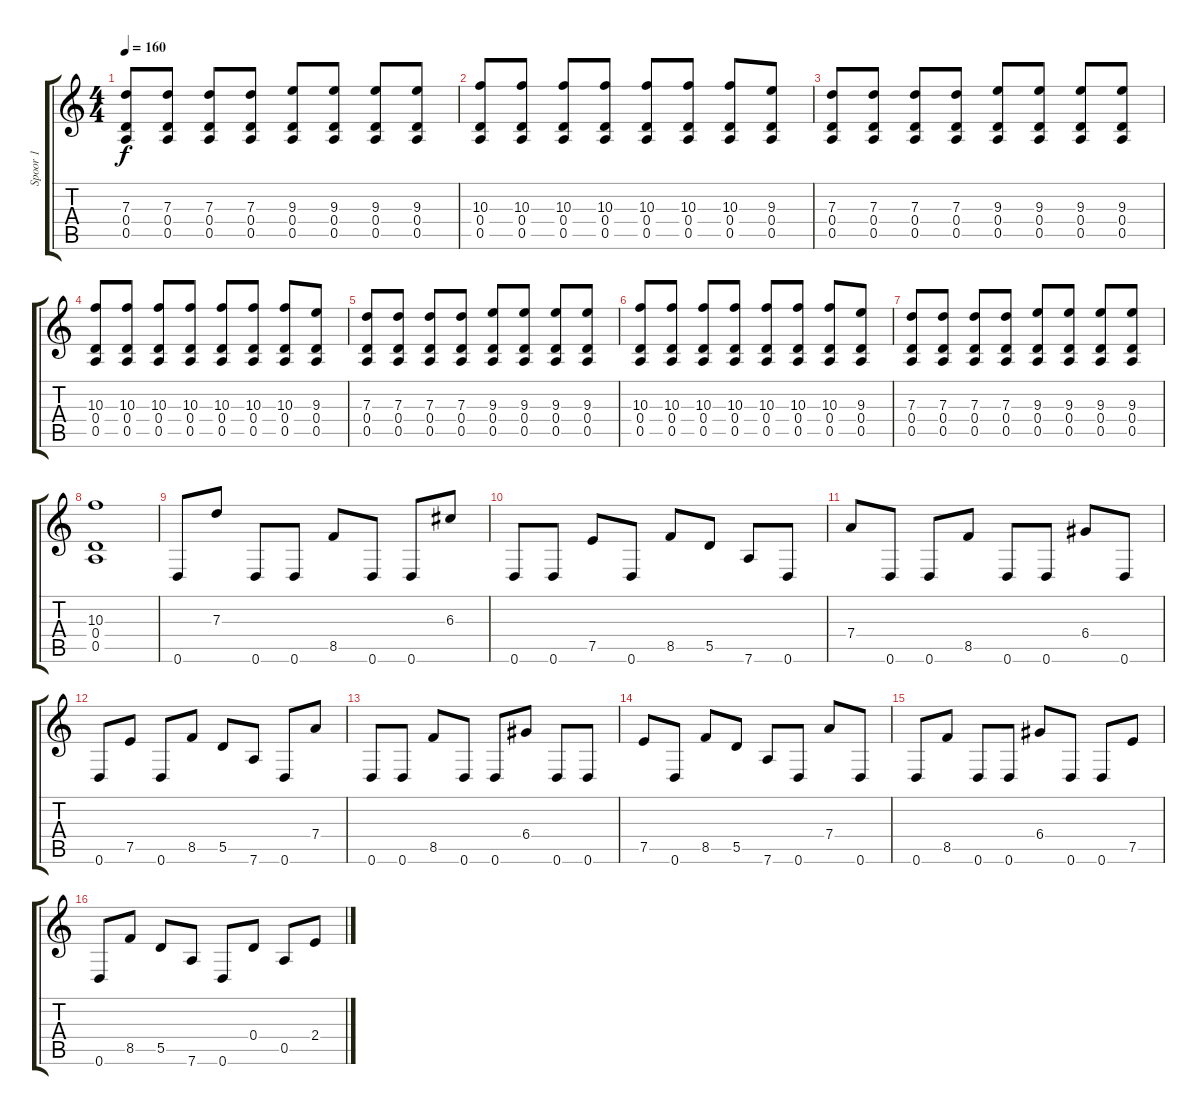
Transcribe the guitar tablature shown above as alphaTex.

\track ("Spoor 1" "Spoor 1") {instrument electricguitarclean}
\staff {score tabs}
\tuning (E4 B3 G3 D3 A2 D2) {hide}
\ts (4 4)
\tempo 160
\clef g2
\ks c
(7.3 0.4 0.5).8{dy f} (7.3 0.4 0.5).8 (7.3 0.4 0.5).8 (7.3 0.4 0.5).8 (9.3 0.4 0.5).8 (9.3 0.4 0.5).8 (9.3 0.4 0.5).8 (9.3 0.4 0.5).8 |
(10.3 0.4 0.5).8 (10.3 0.4 0.5).8 (10.3 0.4 0.5).8 (10.3 0.4 0.5).8 (10.3 0.4 0.5).8 (10.3 0.4 0.5).8 (10.3 0.4 0.5).8 (9.3 0.4 0.5).8 |
(7.3 0.4 0.5).8 (7.3 0.4 0.5).8 (7.3 0.4 0.5).8 (7.3 0.4 0.5).8 (9.3 0.4 0.5).8 (9.3 0.4 0.5).8 (9.3 0.4 0.5).8 (9.3 0.4 0.5).8 |
(10.3 0.4 0.5).8 (10.3 0.4 0.5).8 (10.3 0.4 0.5).8 (10.3 0.4 0.5).8 (10.3 0.4 0.5).8 (10.3 0.4 0.5).8 (10.3 0.4 0.5).8 (9.3 0.4 0.5).8 |
(7.3 0.4 0.5).8 (7.3 0.4 0.5).8 (7.3 0.4 0.5).8 (7.3 0.4 0.5).8 (9.3 0.4 0.5).8 (9.3 0.4 0.5).8 (9.3 0.4 0.5).8 (9.3 0.4 0.5).8 |
(10.3 0.4 0.5).8 (10.3 0.4 0.5).8 (10.3 0.4 0.5).8 (10.3 0.4 0.5).8 (10.3 0.4 0.5).8 (10.3 0.4 0.5).8 (10.3 0.4 0.5).8 (9.3 0.4 0.5).8 |
(7.3 0.4 0.5).8 (7.3 0.4 0.5).8 (7.3 0.4 0.5).8 (7.3 0.4 0.5).8 (9.3 0.4 0.5).8 (9.3 0.4 0.5).8 (9.3 0.4 0.5).8 (9.3 0.4 0.5).8 |
(10.3 0.4 0.5).1 |
0.6.8 7.3.8 0.6.8 0.6.8 8.5.8 0.6.8 0.6.8 6.3.8 |
0.6.8 0.6.8 7.5.8 0.6.8 8.5.8 5.5.8 7.6.8 0.6.8 |
7.4.8 0.6.8 0.6.8 8.5.8 0.6.8 0.6.8 6.4.8 0.6.8 |
0.6.8 7.5.8 0.6.8 8.5.8 5.5.8 7.6.8 0.6.8 7.4.8 |
0.6.8 0.6.8 8.5.8 0.6.8 0.6.8 6.4.8 0.6.8 0.6.8 |
7.5.8 0.6.8 8.5.8 5.5.8 7.6.8 0.6.8 7.4.8 0.6.8 |
0.6.8 8.5.8 0.6.8 0.6.8 6.4.8 0.6.8 0.6.8 7.5.8 |
0.6.8 8.5.8 5.5.8 7.6.8 0.6.8 0.4.8 0.5.8 2.4{h}.8
